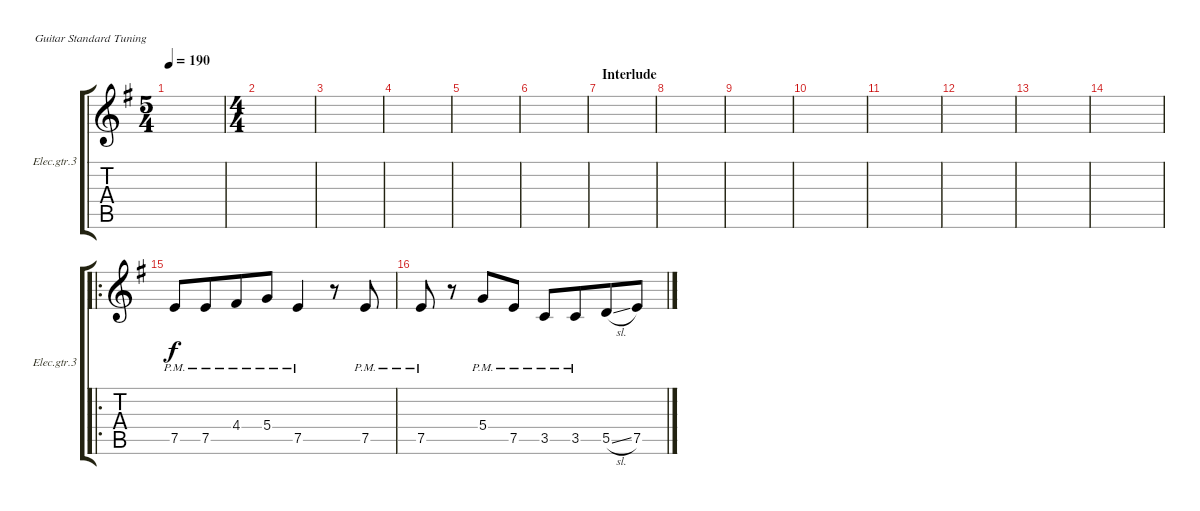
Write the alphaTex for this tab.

\defaultSystemsLayout 4
\bracketExtendMode groupsimilarinstruments
\useSystemSignSeparator
\singleTrackTrackNamePolicy allsystems
\multiTrackTrackNamePolicy allsystems
\firstSystemTrackNameOrientation horizontal
\otherSystemsTrackNameOrientation horizontal
\track ("Elec. gtr. 3" "Elec.gtr.3") {instrument acousticguitarsteel}
\staff {score tabs}
\tuning (E4 B3 G3 D3 A2 E2)
\ts (5 4)
\tempo 190
\clef g2
\ks eminor
|
\ts (4 4)
|
|
|
|
|
\section ("" "Interlude")
|
|
|
|
|
|
|
|
\ro
7.5{pm}.8{beam merge} 7.5{pm}.8{beam merge} 4.4{pm}.8 5.4{pm}.8 7.5{pm}.4 r.8 7.5{pm}.8 |
7.5{pm}.8 r.8 5.4{pm}.8{beam merge} 7.5{pm}.8{beam split} 3.5{pm}.8 3.5{pm}.8{beam merge} 5.5{sl}.8 7.5.8
